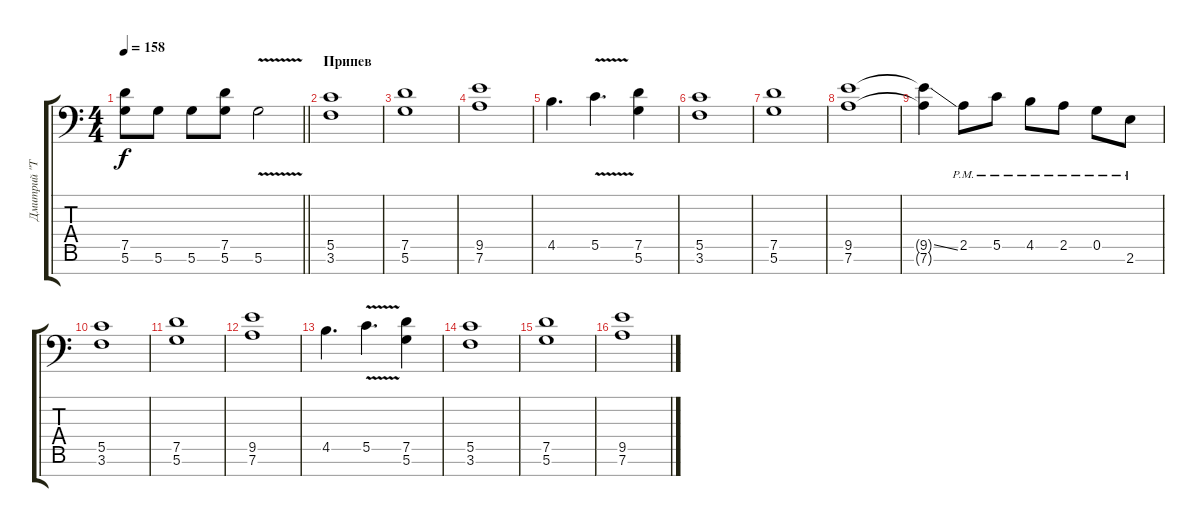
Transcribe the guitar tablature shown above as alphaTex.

\track ("Дмитрий \"Terris\" Процко" "Дмитрий \"T") {instrument acousticguitarsteel}
\staff {score tabs}
\tuning (D4 A3 F3 C3 G2 D2 A1) {hide}
\ts (4 4)
\tempo 158
\clef f4
\barLineRight lightlight
\ks c
(7.5 5.6).8{dy f} 5.6.8 5.6.8 (7.5 5.6).8 5.6{v}.2{instrument guitarharmonics} |
\section ("" "Припев")
(5.5 3.6).1{instrument overdrivenguitar} |
(7.5 5.6).1 |
(9.5 7.6).1 |
4.5.4{d} 5.5{v}.4{d instrument guitarharmonics} (7.5 5.6).4{instrument overdrivenguitar} |
(5.5 3.6).1{instrument overdrivenguitar} |
(7.5 5.6).1 |
(9.5 7.6).1 |
(9.5{ss t} 7.6{t}).4 2.5{pm}.8 5.5{pm}.8 4.5{pm}.8 2.5{pm}.8 0.5{pm}.8 2.6{pm}.8 |
(5.5 3.6).1 |
(7.5 5.6).1 |
(9.5 7.6).1 |
4.5.4{d} 5.5{v}.4{d instrument guitarharmonics} (7.5 5.6).4{instrument overdrivenguitar} |
(5.5 3.6).1{instrument overdrivenguitar} |
(7.5 5.6).1 |
(9.5 7.6).1
